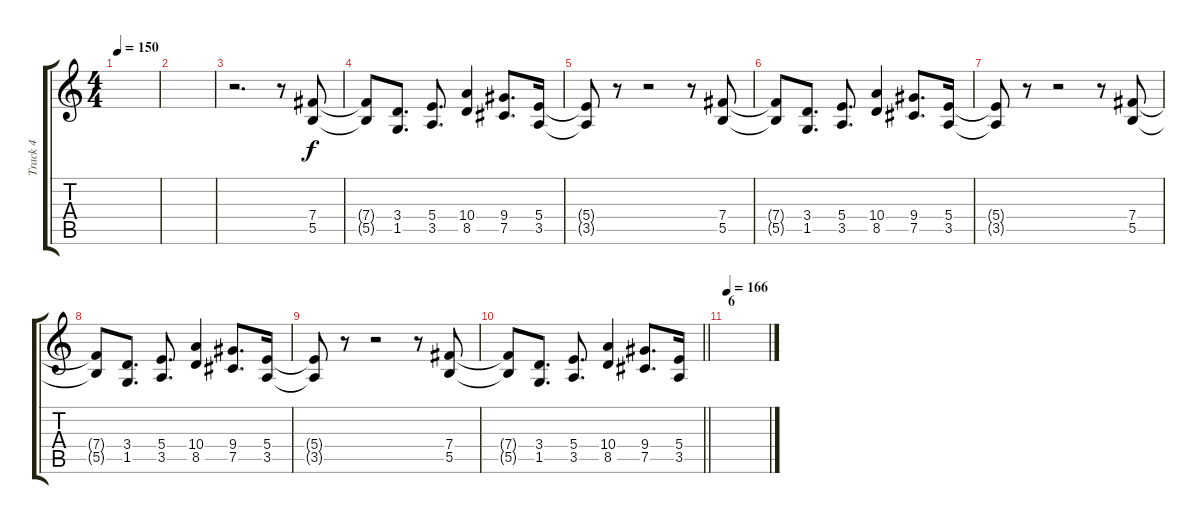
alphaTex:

\track ("Track 4" "Track 4") {instrument distortionguitar}
\staff {score tabs}
\tuning (Db4 Ab3 E3 B2 Gb2 B1) {hide}
\ts (4 4)
\tempo 150
\clef g2
\ks c
|
|
r.2{d} r.8 (7.4 5.5).8 |
(7.4{t} 5.5{t}).8 (3.4 1.5).8{d} (5.4 3.5).8{d} (10.4 8.5).4 (9.4 7.5).8{d} (5.4 3.5).16 |
(5.4{t} 3.5{t}).8 r.8 r.2 r.8 (7.4 5.5).8 |
(7.4{t} 5.5{t}).8 (3.4 1.5).8{d} (5.4 3.5).8{d} (10.4 8.5).4 (9.4 7.5).8{d} (5.4 3.5).16 |
(5.4{t} 3.5{t}).8 r.8 r.2 r.8 (7.4 5.5).8 |
(7.4{t} 5.5{t}).8 (3.4 1.5).8{d} (5.4 3.5).8{d} (10.4 8.5).4 (9.4 7.5).8{d} (5.4 3.5).16 |
(5.4{t} 3.5{t}).8 r.8 r.2 r.8 (7.4 5.5).8 |
\barLineRight lightlight
(7.4{t} 5.5{t}).8 (3.4 1.5).8{d} (5.4 3.5).8{d} (10.4 8.5).4 (9.4 7.5).8{d} (5.4 3.5).16 |
\section ("" "6")
\tempo 166
